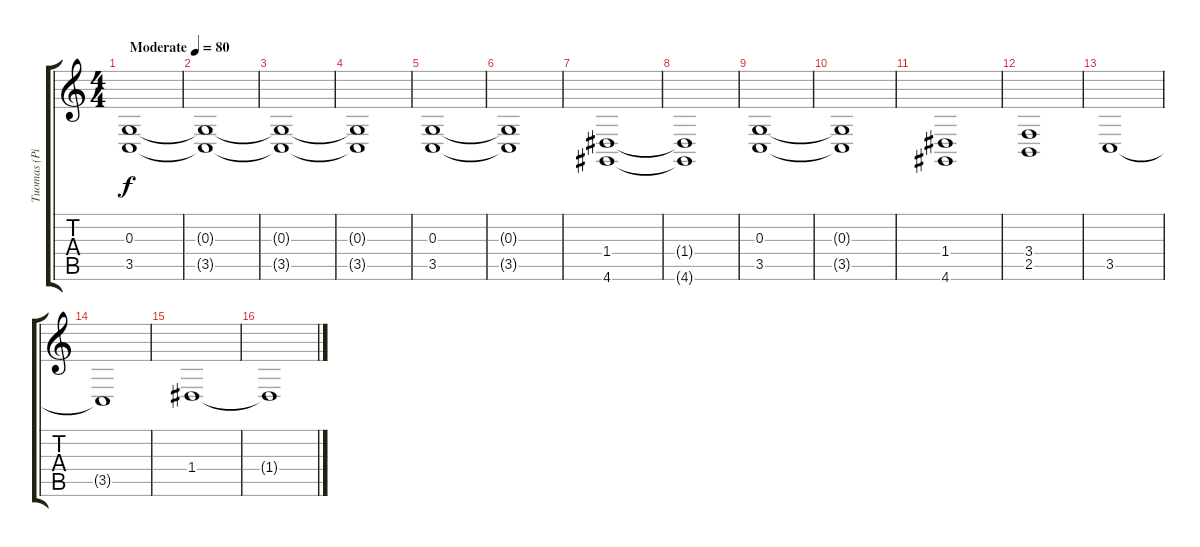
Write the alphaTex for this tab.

\track ("Tuomas (Piano LH)" "Tuomas (Pi") {instrument acousticgrandpiano}
\staff {score tabs}
\tuning (E4 B3 G3 D3 A2 E2) {hide}
\ts (4 4)
\tempo (80 "Moderate")
\clef g2
\ks c
(0.3 3.5).1{dy f instrument acousticgrandpiano} |
(0.3{t} 3.5{t}).1 |
(0.3{t} 3.5{t}).1 |
(0.3{t} 3.5{t}).1 |
(0.3 3.5).1 |
(0.3{t} 3.5{t}).1 |
(1.4 4.6).1 |
(1.4{t} 4.6{t}).1 |
(0.3 3.5).1 |
(0.3{t} 3.5{t}).1 |
(1.4 4.6).1 |
(3.4 2.5).1 |
3.5.1 |
3.5{t}.1 |
1.4.1 |
1.4{t}.1
